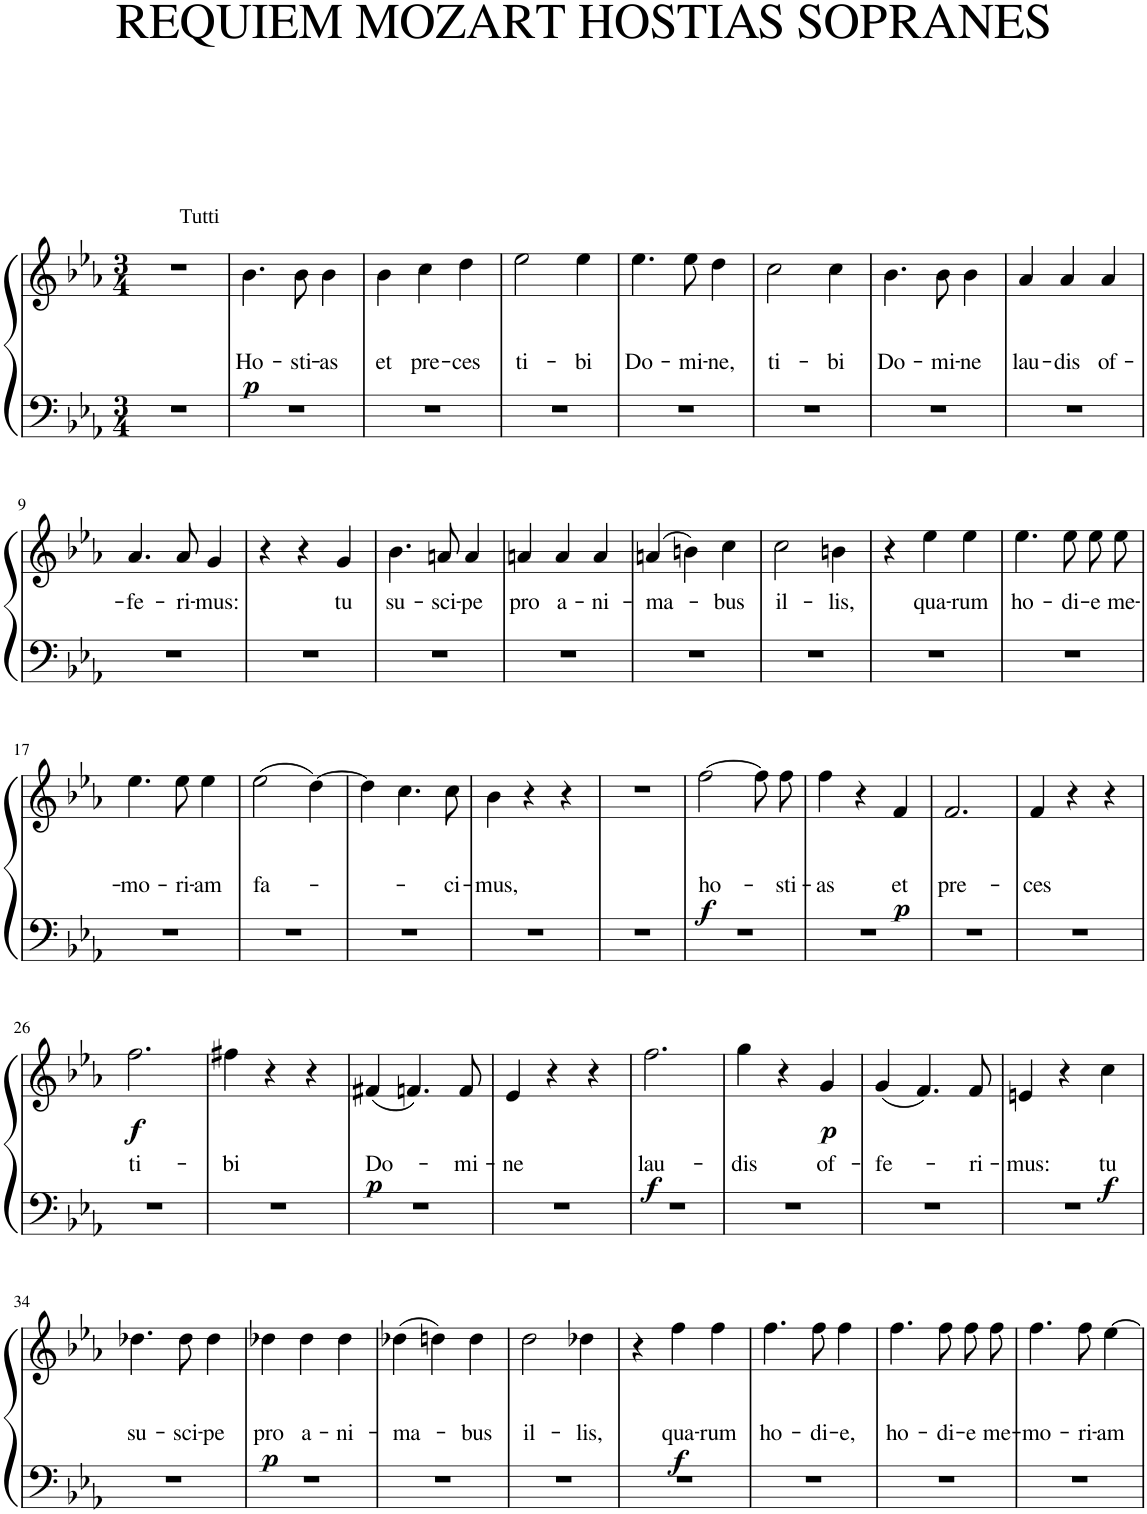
**kern	**kern	**text	**dynam
*part1	*part1	*part1	*part1
*staff2	*staff1	*staff1	*staff1/2
*I"Piano	*	*	*
*I'Pno.	*	*	*
*clefF4	*clefG2	*	*
*k[b-e-a-]	*k[b-e-a-]	*	*
*M3/4	*M3/4	*	*
=1	=1	=1	=1
2.r	2.r	.	.
=2	=2	=2	=2
!	!LO:TX:a:t=Tutti	!	!
!	!	!LO:LY:b	!LO:DY:b
2.r	4.b-\	Ho-	p
!	!	!LO:LY:b	!
.	8b-\	-sti-	.
!	!	!LO:LY:b	!
.	4b-\	-as	.
=3	=3	=3	=3
!	!	!LO:LY:b	!
2.r	4b-\	et	.
!	!	!LO:LY:b	!
.	4cc\	pre-	.
!	!	!LO:LY:b	!
.	4dd\	-ces	.
=4	=4	=4	=4
!	!	!LO:LY:b	!
2.r	2ee-\	ti-	.
!	!	!LO:LY:b	!
.	4ee-\	-bi	.
=5	=5	=5	=5
!	!	!LO:LY:b	!
2.r	4.ee-\	Do-	.
!	!	!LO:LY:b	!
.	8ee-\	-mi-	.
!	!	!LO:LY:b	!
.	4dd\	-ne,	.
=6	=6	=6	=6
!	!	!LO:LY:b	!
2.r	2cc\	ti-	.
!	!	!LO:LY:b	!
.	4cc\	-bi	.
=7	=7	=7	=7
!	!	!LO:LY:b	!
2.r	4.b-\	Do-	.
!	!	!LO:LY:b	!
.	8b-\	-mi-	.
!	!	!LO:LY:b	!
.	4b-\	-ne	.
=8	=8	=8	=8
!	!	!LO:LY:b	!
2.r	4a-/	lau-	.
!	!	!LO:LY:b	!
.	4a-/	-dis	.
!	!	!LO:LY:b	!
.	4a-/	of-	.
!!LO:LB:g=z
=9	=9	=9	=9
!	!	!LO:LY:b	!
2.r	4.a-/	-fe-	.
!	!	!LO:LY:b	!
.	8a-/	-ri-	.
!	!	!LO:LY:b	!
.	4g/	-mus:	.
=10	=10	=10	=10
2.r	4r	.	.
.	4r	.	.
!	!	!LO:LY:b	!
.	4g/	tu	.
=11	=11	=11	=11
!	!	!LO:LY:b	!
2.r	4.b-\	su-	.
!	!	!LO:LY:b	!
.	8an/	-sci-	.
!	!	!LO:LY:b	!
.	4a/	-pe	.
=12	=12	=12	=12
!	!	!LO:LY:b	!
2.r	4an/	pro	.
!	!	!LO:LY:b	!
.	4a/	a-	.
!	!	!LO:LY:b	!
.	4a/	-ni-	.
=13	=13	=13	=13
!	!	!LO:LY:b	!
2.r	(4an/	-ma-	.
.	4bn\)	.	.
!	!	!LO:LY:b	!
.	4cc\	-bus	.
=14	=14	=14	=14
!	!	!LO:LY:b	!
2.r	2cc\	il-	.
!	!	!LO:LY:b	!
.	4bn\	-lis,	.
=15	=15	=15	=15
2.r	4r	.	.
!	!	!LO:LY:b	!
.	4ee-\	qua-	.
!	!	!LO:LY:b	!
.	4ee-\	-rum	.
=16	=16	=16	=16
!	!	!LO:LY:b	!
2.r	4.ee-\	ho-	.
!	!	!LO:LY:b	!
.	8ee-\	-di-	.
!	!	!LO:LY:b	!
.	8ee-\L	-e	.
!	!	!LO:LY:b	!
.	8ee-\J	me-	.
!!LO:LB:g=z
=17	=17	=17	=17
!	!	!LO:LY:b	!
2.r	4.ee-\	-mo-	.
!	!	!LO:LY:b	!
.	8ee-\	-ri-	.
!	!	!LO:LY:b	!
.	4ee-\	-am	.
=18	=18	=18	=18
!	!	!LO:LY:b	!
2.r	(2ee-\	fa-	.
.	[4dd\)	.	.
=19	=19	=19	=19
2.r	4dd\]	.	.
.	4.cc\	.	.
!	!	!LO:LY:b	!
.	8cc\	-ci-	.
=20	=20	=20	=20
!	!	!LO:LY:b	!
2.r	4b-\	-mus,	.
.	4r	.	.
.	4r	.	.
=21	=21	=21	=21
2.r	2.r	.	.
=22	=22	=22	=22
!	!	!LO:LY:b	!LO:DY:b
2.r	[2ff\	ho-	f
.	8ff\L]	.	.
!	!	!LO:LY:b	!
.	8ff\J	-sti-	.
=23	=23	=23	=23
!	!	!LO:LY:b	!
2.r	4ff\	-as	.
.	4r	.	.
!	!	!LO:LY:b	!LO:DY:b
.	4f/	et	p
=24	=24	=24	=24
!	!	!LO:LY:b	!
2.r	2.f/	pre-	.
=25	=25	=25	=25
!	!	!LO:LY:b	!
2.r	4f/	-ces	.
.	4r	.	.
.	4r	.	.
!!LO:LB:g=z
=26	=26	=26	=26
!	!	!LO:LY:b	!LO:DY:b
2.r	2.ff\	ti-	f
=27	=27	=27	=27
!	!	!LO:LY:b	!
2.r	4ff#X\	-bi	.
.	4r	.	.
.	4r	.	.
=28	=28	=28	=28
!	!	!LO:LY:b	!LO:DY:b
2.r	(4f#X/	Do-	p
.	4.fn/)	.	.
!	!	!LO:LY:b	!
.	8f/	-mi-	.
=29	=29	=29	=29
!	!	!LO:LY:b	!
2.r	4e-/	-ne	.
.	4r	.	.
.	4r	.	.
=30	=30	=30	=30
!	!	!LO:LY:b	!LO:DY:b
2.r	2.ff\	lau-	f
=31	=31	=31	=31
!	!	!LO:LY:b	!
2.r	4gg\	-dis	.
.	4r	.	.
!	!	!LO:LY:b	!LO:DY:b
.	4g/	of-	p
=32	=32	=32	=32
!	!	!LO:LY:b	!
2.r	(4g/	-fe-	.
.	4.f/)	.	.
!	!	!LO:LY:b	!
.	8f/	-ri-	.
=33	=33	=33	=33
!	!	!LO:LY:b	!
2.r	4en/	-mus:	.
.	4r	.	.
!	!	!LO:LY:b	!LO:DY:b
.	4cc\	tu	f
!!LO:LB:g=z
=34	=34	=34	=34
!	!	!LO:LY:b	!
2.r	4.dd-X\	su-	.
!	!	!LO:LY:b	!
.	8dd-\	-sci-	.
!	!	!LO:LY:b	!
.	4dd-\	-pe	.
=35	=35	=35	=35
!	!	!LO:LY:b	!LO:DY:b
2.r	4dd-X\	pro	p
!	!	!LO:LY:b	!
.	4dd-\	a-	.
!	!	!LO:LY:b	!
.	4dd-\	-ni-	.
=36	=36	=36	=36
!	!	!LO:LY:b	!
2.r	(4dd-X\	-ma-	.
.	4ddn\)	.	.
!	!	!LO:LY:b	!
.	4dd\	-bus	.
=37	=37	=37	=37
!	!	!LO:LY:b	!
2.r	2dd\	il-	.
!	!	!LO:LY:b	!
.	4dd-X\	-lis,	.
=38	=38	=38	=38
2.r	4r	.	.
!	!	!LO:LY:b	!LO:DY:b
.	4ff\	qua-	f
!	!	!LO:LY:b	!
.	4ff\	-rum	.
=39	=39	=39	=39
!	!	!LO:LY:b	!
2.r	4.ff\	ho-	.
!	!	!LO:LY:b	!
.	8ff\	-di-	.
!	!	!LO:LY:b	!
.	4ff\	-e,	.
=40	=40	=40	=40
!	!	!LO:LY:b	!
2.r	4.ff\	ho-	.
!	!	!LO:LY:b	!
.	8ff\	-di-	.
!	!	!LO:LY:b	!
.	8ff\L	-e	.
!	!	!LO:LY:b	!
.	8ff\J	me-	.
=41	=41	=41	=41
!	!	!LO:LY:b	!
2.r	4.ff\	-mo-	.
!	!	!LO:LY:b	!
.	8ff\	-ri-	.
!	!	!LO:LY:b	!
.	[4ee-\	-am	.
=	=	=	=
*-	*-	*-	*-
